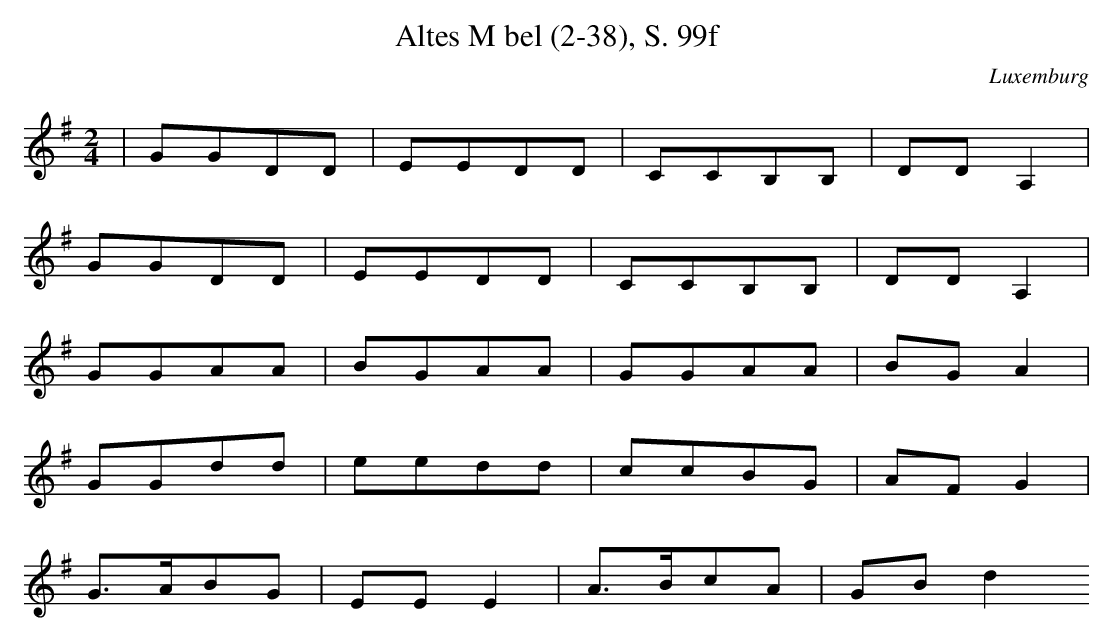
X:1
T: Altes Mbel (2-38), S. 99f
O: Luxemburg
M: 2/4
L: 1/16
K: G
 | G2G2D2D2 | E2E2D2D2 | C2C2B,2B,2 | D2D2A,4 |
G2G2D2D2 | E2E2D2D2 | C2C2B,2B,2 | D2D2A,4 |
G2G2A2A2 | B2G2A2A2 | G2G2A2A2 | B2G2A4 |
G2G2d2d2 | e2e2d2d2 | c2c2B2G2 | A2F2G4 |
G3AB2G2 | E2E2E4 | A3Bc2A2 | G2B2d4
